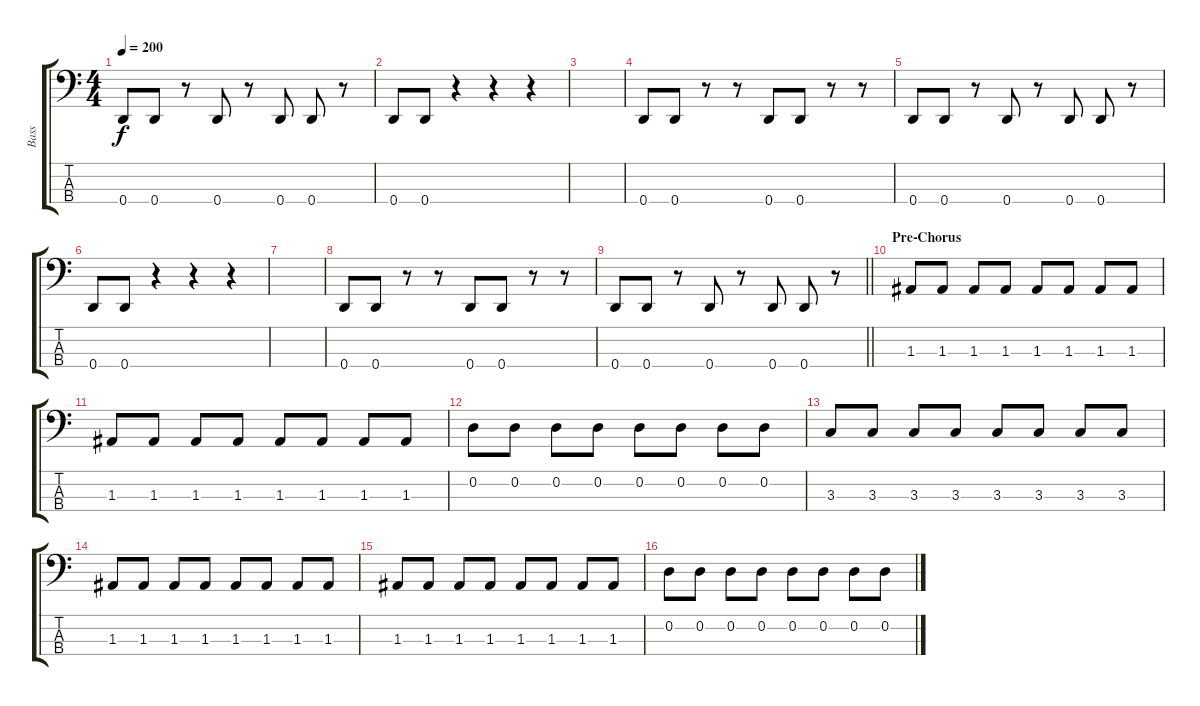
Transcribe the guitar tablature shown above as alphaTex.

\track ("Bass" "Bass") {instrument electricbassfinger}
\staff {score tabs}
\tuning (G2 D2 A1 D1) {hide}
\ts (4 4)
\tempo 200
\clef f4
\ks c
0.4.8{dy f} 0.4.8 r.8 0.4.8 r.8 0.4.8 0.4.8 r.8 |
0.4.8 0.4.8 r.4 r.4 r.4 |
|
0.4.8 0.4.8 r.8 r.8 0.4.8 0.4.8 r.8 r.8 |
0.4.8 0.4.8 r.8 0.4.8 r.8 0.4.8 0.4.8 r.8 |
0.4.8 0.4.8 r.4 r.4 r.4 |
|
0.4.8 0.4.8 r.8 r.8 0.4.8 0.4.8 r.8 r.8 |
\barLineRight lightlight
0.4.8 0.4.8 r.8 0.4.8 r.8 0.4.8 0.4.8 r.8 |
\section ("" "Pre-Chorus")
1.3.8 1.3.8 1.3.8 1.3.8 1.3.8 1.3.8 1.3.8 1.3.8 |
1.3.8 1.3.8 1.3.8 1.3.8 1.3.8 1.3.8 1.3.8 1.3.8 |
0.2.8 0.2.8 0.2.8 0.2.8 0.2.8 0.2.8 0.2.8 0.2.8 |
3.3.8 3.3.8 3.3.8 3.3.8 3.3.8 3.3.8 3.3.8 3.3.8 |
1.3.8 1.3.8 1.3.8 1.3.8 1.3.8 1.3.8 1.3.8 1.3.8 |
1.3.8 1.3.8 1.3.8 1.3.8 1.3.8 1.3.8 1.3.8 1.3.8 |
0.2.8 0.2.8 0.2.8 0.2.8 0.2.8 0.2.8 0.2.8 0.2.8
